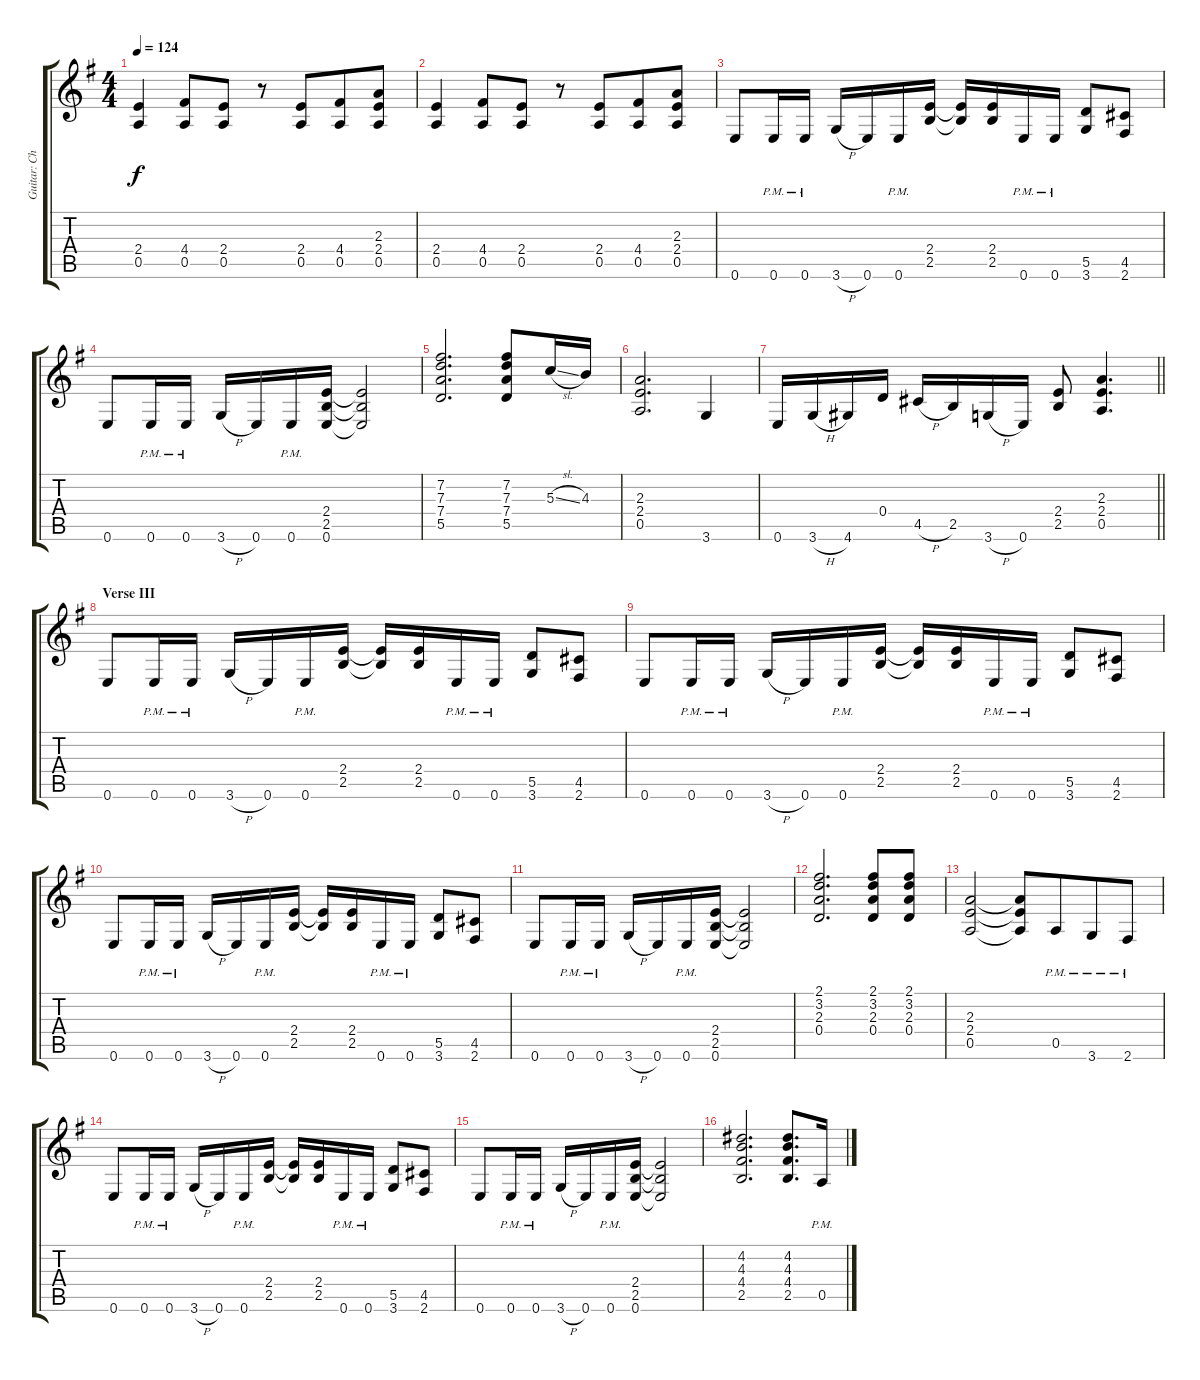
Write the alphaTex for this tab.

\track ("Guitar: Charlie" "Guitar: Ch") {instrument distortionguitar}
\staff {score tabs}
\tuning (E4 B3 G3 D3 A2 E2) {hide}
\ts (4 4)
\tempo 124
\clef g2
\ks g
(2.4 0.5).4{dy f} (4.4 0.5).8 (2.4 0.5).8 r.8 (2.4 0.5).8{beam merge} (4.4 0.5).8 (2.3 2.4 0.5).8 |
(2.4 0.5).4 (4.4 0.5).8 (2.4 0.5).8 r.8 (2.4 0.5).8{beam merge} (4.4 0.5).8 (2.3 2.4 0.5).8 |
0.6.8 0.6{pm}.16 0.6{pm}.16 3.6{h}.16 0.6.16 0.6{pm}.16 (2.4 2.5).16 (2.4{t} 2.5{t}).16 (2.4 2.5).16 0.6{pm}.16 0.6{pm}.16 (5.5 3.6).8 (4.5 2.6).8 |
0.6.8 0.6{pm}.16 0.6{pm}.16 3.6{h}.16 0.6.16 0.6{pm}.16 (2.4 2.5 0.6).16 (2.4{t} 2.5{t} 0.6{t}).2 |
(7.2 7.3 7.4 5.5).2{d} (7.2 7.3 7.4 5.5).8 5.3{sl}.16 4.3.16 |
(2.3 2.4 0.5).2{d} 3.6.4 |
\barLineRight lightlight
0.6.16 3.6{h}.16 4.6.16 0.4.16 4.5{h}.16 2.5.16 3.6{h}.16 0.6.16 (2.4 2.5).8 (2.3 2.4 0.5).4{d} |
\section ("" "Verse III")
0.6.8 0.6{pm}.16 0.6{pm}.16 3.6{h}.16 0.6.16 0.6{pm}.16 (2.4 2.5).16 (2.4{t} 2.5{t}).16 (2.4 2.5).16 0.6{pm}.16 0.6{pm}.16 (5.5 3.6).8 (4.5 2.6).8 |
0.6.8 0.6{pm}.16 0.6{pm}.16 3.6{h}.16 0.6.16 0.6{pm}.16 (2.4 2.5).16 (2.4{t} 2.5{t}).16 (2.4 2.5).16 0.6{pm}.16 0.6{pm}.16 (5.5 3.6).8 (4.5 2.6).8 |
0.6.8 0.6{pm}.16 0.6{pm}.16 3.6{h}.16 0.6.16 0.6{pm}.16 (2.4 2.5).16 (2.4{t} 2.5{t}).16 (2.4 2.5).16 0.6{pm}.16 0.6{pm}.16 (5.5 3.6).8 (4.5 2.6).8 |
0.6.8 0.6{pm}.16 0.6{pm}.16 3.6{h}.16 0.6.16 0.6{pm}.16 (2.4 2.5 0.6).16 (2.4{t} 2.5{t} 0.6{t}).2 |
(2.1 3.2 2.3 0.4).2{d} (2.1 3.2 2.3 0.4).8 (2.1 3.2 2.3 0.4).8 |
(2.3 2.4 0.5).2 (2.3{t} 2.4{t} 0.5{t}).8 0.5{pm}.8{beam merge} 3.6{pm}.8 2.6{pm}.8 |
0.6.8 0.6{pm}.16 0.6{pm}.16 3.6{h}.16 0.6.16 0.6{pm}.16 (2.4 2.5).16 (2.4{t} 2.5{t}).16 (2.4 2.5).16 0.6{pm}.16 0.6{pm}.16 (5.5 3.6).8 (4.5 2.6).8 |
0.6.8 0.6{pm}.16 0.6{pm}.16 3.6{h}.16 0.6.16 0.6{pm}.16 (2.4 2.5 0.6).16 (2.4{t} 2.5{t} 0.6{t}).2 |
(4.2 4.3 4.4 2.5).2{d} (4.2 4.3 4.4 2.5).8{d} 0.5{pm}.16
